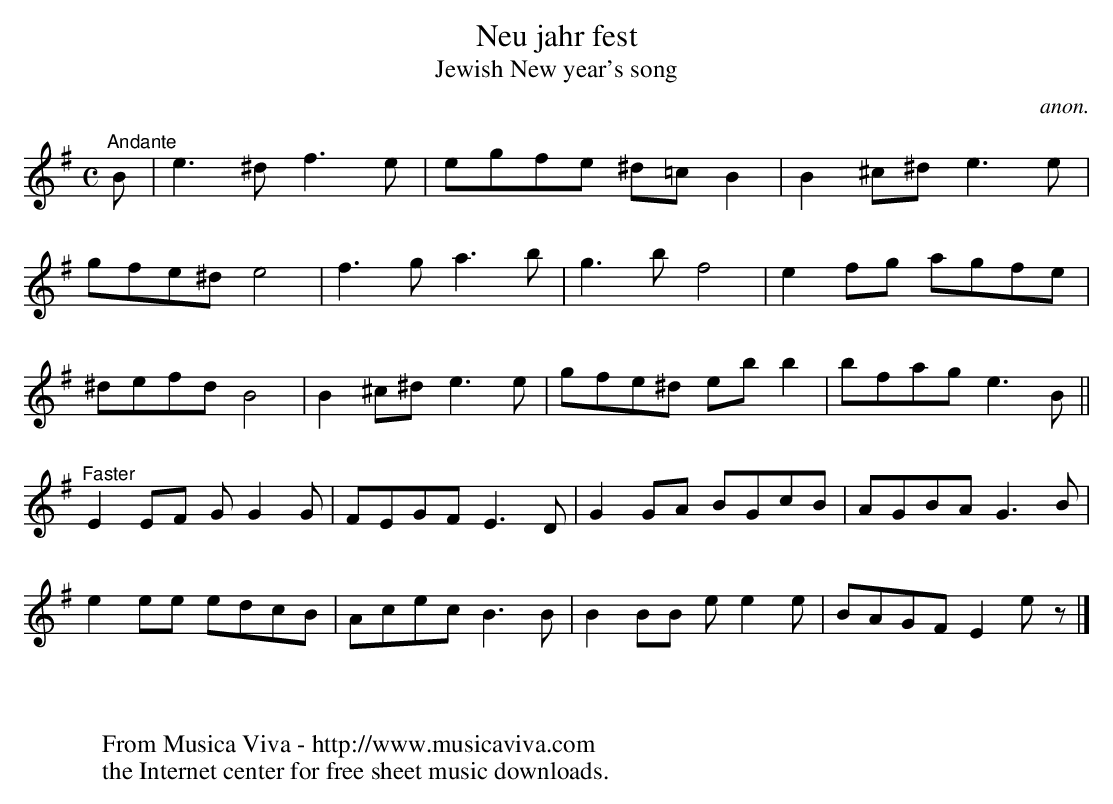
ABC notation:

X:1
T:Neu jahr fest
T:Jewish New year's song
C:anon.
M:C
L:1/8
K:Em
"^Andante"B|e3^d f3e|egfe ^d=cB2|B2^c^de3e|
gfe^de4|f3ga3b|g3bf4|e2fg agfe|
^defdB4|B2^c^de3e|gfe^d ebb2|bfage3B||
"^Faster"E2EF GG2G|FEGFE3D|G2GA BGcB|AGBAG3B|
e2ee edcB|AcecB3B|B2BB ee2e|BAGFE2 ez|]
W:
W:
W:  From Musica Viva - http://www.musicaviva.com
W:  the Internet center for free sheet music downloads.
